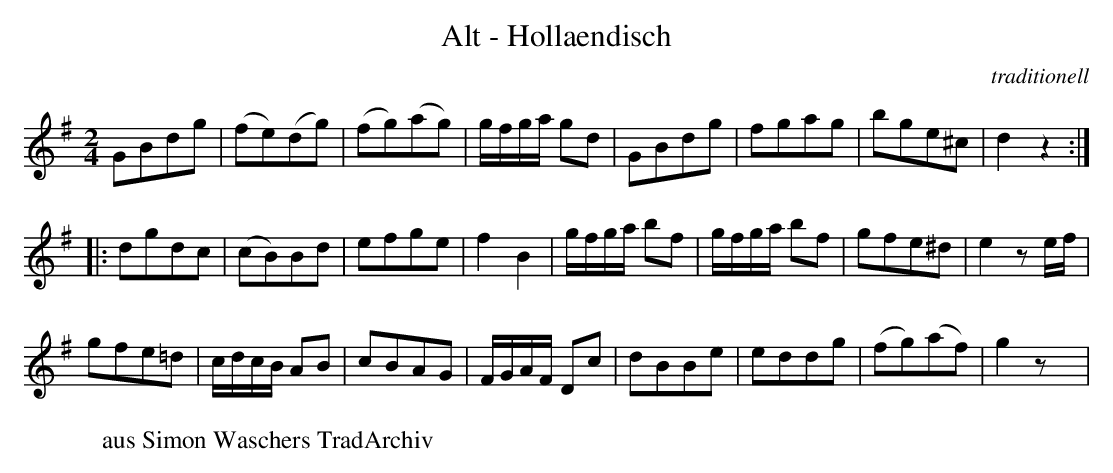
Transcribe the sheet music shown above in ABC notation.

X:1
T:Alt - Hollaendisch
C:traditionell
M:2/4
L:1/16
K:G
G2B2d2g2 | (f2e2)(d2g2) | (f2g2)(a2g2) | gfga g2d2 |\
G2B2d2g2 | f2g2a2g2 | b2g2e2^c2 | d4 z4 :|
|:\
d2g2d2c2 | (c2B2)B2d2 | e2f2g2e2 | f4 B4 |\
gfga b2f2 | gfga b2f2 | g2f2e2^d2 | e4 z2ef |
g2f2e2=d2 | cdcB A2B2 | c2B2A2G2 | FGAF D2c2 |\
d2B2B2e2 | e2d2d2g2 | (f2g2)(a2f2) | g4 z2x2 |
W:aus Simon Waschers TradArchiv
v
